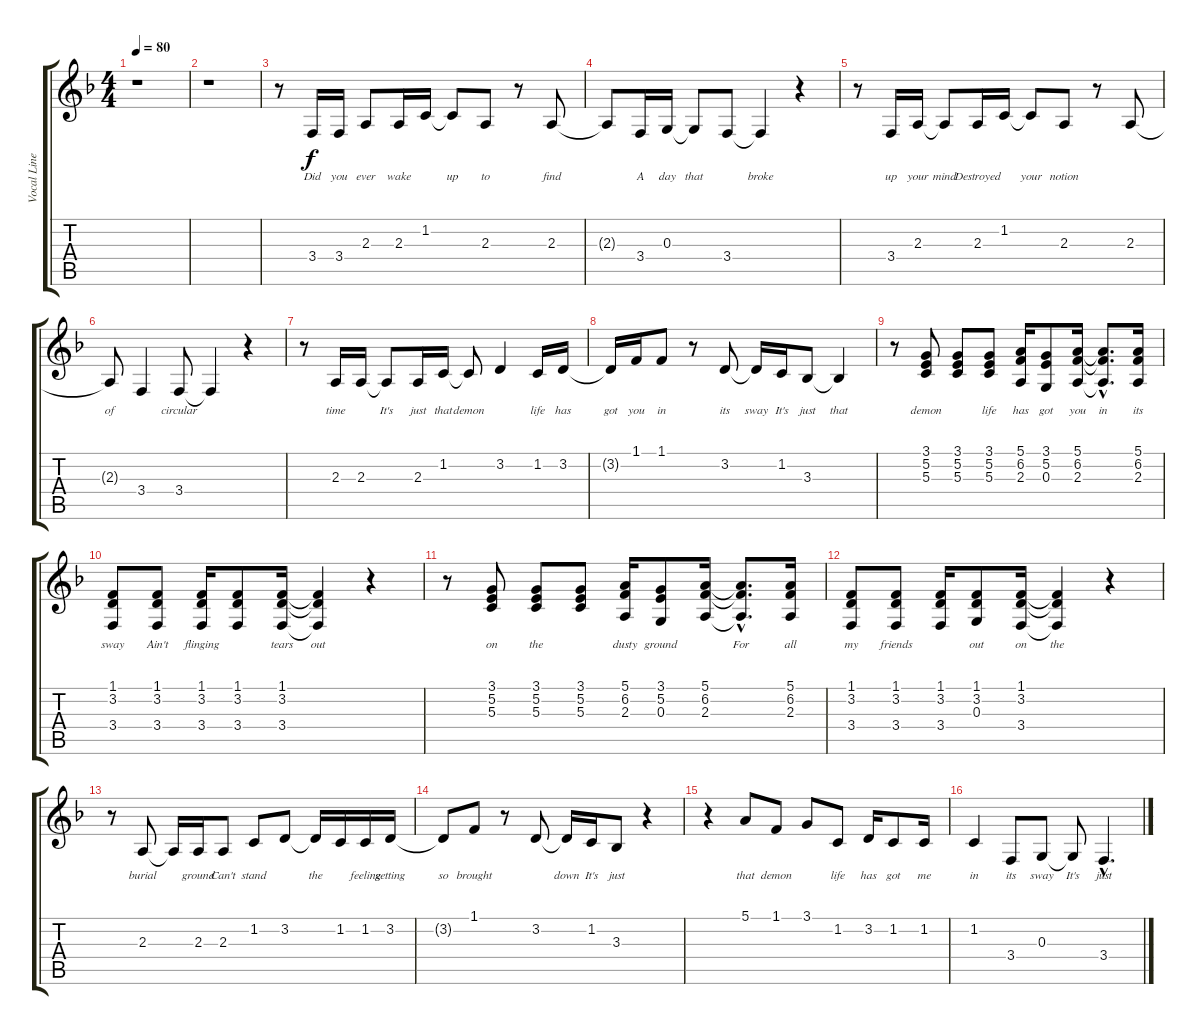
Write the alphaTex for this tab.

\track ("Vocal Line Jagger " "Vocal Line") {instrument accordion}
\staff {score tabs}
\tuning (E4 B3 G3 D3 A2 E2) {hide}
\ts (4 4)
\tempo 80
\clef g2
\ks f
r.1{dy f instrument accordion} |
r.1 |
r.8 3.4.16{lyrics (0 "Did") lyrics (1 "") lyrics (2 "") lyrics (3 "") lyrics (4 "")} 3.4.16{lyrics (0 "you") lyrics (1 "") lyrics (2 "") lyrics (3 "") lyrics (4 "")} 2.3.8{lyrics (0 "ever") lyrics (1 "") lyrics (2 "") lyrics (3 "") lyrics (4 "")} 2.3.16{lyrics (0 "wake") lyrics (1 "") lyrics (2 "") lyrics (3 "") lyrics (4 "")} 1.2.16{lyrics (0 "") lyrics (1 "") lyrics (2 "") lyrics (3 "") lyrics (4 "")} 1.2{t}.8{lyrics (0 "up") lyrics (1 "") lyrics (2 "") lyrics (3 "") lyrics (4 "")} 2.3.8{lyrics (0 "to") lyrics (1 "") lyrics (2 "") lyrics (3 "") lyrics (4 "")} r.8 2.3.8{lyrics (0 "find") lyrics (1 "") lyrics (2 "") lyrics (3 "") lyrics (4 "")} |
2.3{t}.8{lyrics (0 "") lyrics (1 "") lyrics (2 "") lyrics (3 "") lyrics (4 "")} 3.4.16{lyrics (0 "A") lyrics (1 "") lyrics (2 "") lyrics (3 "") lyrics (4 "")} 0.3.16{lyrics (0 "day") lyrics (1 "") lyrics (2 "") lyrics (3 "") lyrics (4 "")} 0.3{t}.8{lyrics (0 "that") lyrics (1 "") lyrics (2 "") lyrics (3 "") lyrics (4 "")} 3.4.8{lyrics (0 "") lyrics (1 "") lyrics (2 "") lyrics (3 "") lyrics (4 "")} 3.4{t}.4{lyrics (0 "broke") lyrics (1 "") lyrics (2 "") lyrics (3 "") lyrics (4 "")} r.4 |
r.8 3.4.16{lyrics (0 "up") lyrics (1 "") lyrics (2 "") lyrics (3 "") lyrics (4 "")} 2.3.16{lyrics (0 "your") lyrics (1 "") lyrics (2 "") lyrics (3 "") lyrics (4 "")} 2.3{t}.8{lyrics (0 "mind") lyrics (1 "") lyrics (2 "") lyrics (3 "") lyrics (4 "")} 2.3.16{lyrics (0 "Destroyed") lyrics (1 "") lyrics (2 "") lyrics (3 "") lyrics (4 "")} 1.2.16{lyrics (0 "") lyrics (1 "") lyrics (2 "") lyrics (3 "") lyrics (4 "")} 1.2{t}.8{lyrics (0 "your") lyrics (1 "") lyrics (2 "") lyrics (3 "") lyrics (4 "")} 2.3.8{lyrics (0 "notion") lyrics (1 "") lyrics (2 "") lyrics (3 "") lyrics (4 "")} r.8 2.3.8{lyrics (0 "") lyrics (1 "") lyrics (2 "") lyrics (3 "") lyrics (4 "")} |
2.3{t}.8{lyrics (0 "of") lyrics (1 "") lyrics (2 "") lyrics (3 "") lyrics (4 "")} 3.4.4{lyrics (0 "") lyrics (1 "") lyrics (2 "") lyrics (3 "") lyrics (4 "")} 3.4.8{lyrics (0 "circular") lyrics (1 "") lyrics (2 "") lyrics (3 "") lyrics (4 "")} 3.4{t}.4{lyrics (0 "") lyrics (1 "") lyrics (2 "") lyrics (3 "") lyrics (4 "")} r.4 |
r.8 2.3.16{lyrics (0 "time") lyrics (1 "") lyrics (2 "") lyrics (3 "") lyrics (4 "")} 2.3.16{lyrics (0 "") lyrics (1 "") lyrics (2 "") lyrics (3 "") lyrics (4 "")} 2.3{t}.8{lyrics (0 "It's") lyrics (1 "") lyrics (2 "") lyrics (3 "") lyrics (4 "")} 2.3.16{lyrics (0 "just") lyrics (1 "") lyrics (2 "") lyrics (3 "") lyrics (4 "")} 1.2.16{lyrics (0 "that") lyrics (1 "") lyrics (2 "") lyrics (3 "") lyrics (4 "")} 1.2{t}.8{lyrics (0 "demon") lyrics (1 "") lyrics (2 "") lyrics (3 "") lyrics (4 "")} 3.2.4{lyrics (0 "") lyrics (1 "") lyrics (2 "") lyrics (3 "") lyrics (4 "")} 1.2.16{lyrics (0 "life") lyrics (1 "") lyrics (2 "") lyrics (3 "") lyrics (4 "")} 3.2.16{lyrics (0 "has") lyrics (1 "") lyrics (2 "") lyrics (3 "") lyrics (4 "")} |
3.2{t}.16{lyrics (0 "got") lyrics (1 "") lyrics (2 "") lyrics (3 "") lyrics (4 "")} 1.1.16{lyrics (0 "you") lyrics (1 "") lyrics (2 "") lyrics (3 "") lyrics (4 "")} 1.1.8{lyrics (0 "in") lyrics (1 "") lyrics (2 "") lyrics (3 "") lyrics (4 "")} r.8 3.2.8{lyrics (0 "its") lyrics (1 "") lyrics (2 "") lyrics (3 "") lyrics (4 "")} 3.2{t}.16{lyrics (0 "sway") lyrics (1 "") lyrics (2 "") lyrics (3 "") lyrics (4 "")} 1.2.16{lyrics (0 "It's") lyrics (1 "") lyrics (2 "") lyrics (3 "") lyrics (4 "")} 3.3.8{lyrics (0 "just") lyrics (1 "") lyrics (2 "") lyrics (3 "") lyrics (4 "")} 3.3{t}.4{lyrics (0 "that") lyrics (1 "") lyrics (2 "") lyrics (3 "") lyrics (4 "")} |
r.8 (3.1 5.2 5.3).8{lyrics (0 "demon") lyrics (1 "") lyrics (2 "") lyrics (3 "") lyrics (4 "")} (3.1 5.2 5.3).8{lyrics (0 "") lyrics (1 "") lyrics (2 "") lyrics (3 "") lyrics (4 "")} (3.1 5.2 5.3).8{lyrics (0 "life") lyrics (1 "") lyrics (2 "") lyrics (3 "") lyrics (4 "")} (5.1 6.2 2.3).16{lyrics (0 "has") lyrics (1 "") lyrics (2 "") lyrics (3 "") lyrics (4 "")} (3.1 5.2 0.3).8{lyrics (0 "got") lyrics (1 "") lyrics (2 "") lyrics (3 "") lyrics (4 "")} (5.1 6.2 2.3).16{lyrics (0 "you") lyrics (1 "") lyrics (2 "") lyrics (3 "") lyrics (4 "")} (5.1{hac t} 6.2{hac t} 2.3{hac t}).8{d lyrics (0 "in") lyrics (1 "") lyrics (2 "") lyrics (3 "") lyrics (4 "")} (5.1 6.2 2.3).16{lyrics (0 "its") lyrics (1 "") lyrics (2 "") lyrics (3 "") lyrics (4 "")} |
(1.1 3.2 3.4).8{lyrics (0 "sway") lyrics (1 "") lyrics (2 "") lyrics (3 "") lyrics (4 "")} (1.1 3.2 3.4).8{lyrics (0 "Ain't") lyrics (1 "") lyrics (2 "") lyrics (3 "") lyrics (4 "")} (1.1 3.2 3.4).16{lyrics (0 "flinging") lyrics (1 "") lyrics (2 "") lyrics (3 "") lyrics (4 "")} (1.1 3.2 3.4).8{lyrics (0 "") lyrics (1 "") lyrics (2 "") lyrics (3 "") lyrics (4 "")} (1.1 3.2 3.4).16{lyrics (0 "tears") lyrics (1 "") lyrics (2 "") lyrics (3 "") lyrics (4 "")} (1.1{t} 3.2{t} 3.4{t}).4{lyrics (0 "out") lyrics (1 "") lyrics (2 "") lyrics (3 "") lyrics (4 "")} r.4 |
r.8 (3.1 5.2 5.3).8{lyrics (0 "on") lyrics (1 "") lyrics (2 "") lyrics (3 "") lyrics (4 "")} (3.1 5.2 5.3).8{lyrics (0 "the") lyrics (1 "") lyrics (2 "") lyrics (3 "") lyrics (4 "")} (3.1 5.2 5.3).8{lyrics (0 "") lyrics (1 "") lyrics (2 "") lyrics (3 "") lyrics (4 "")} (5.1 6.2 2.3).16{lyrics (0 "dusty") lyrics (1 "") lyrics (2 "") lyrics (3 "") lyrics (4 "")} (3.1 5.2 0.3).8{lyrics (0 "ground") lyrics (1 "") lyrics (2 "") lyrics (3 "") lyrics (4 "")} (5.1 6.2 2.3).16{lyrics (0 "") lyrics (1 "") lyrics (2 "") lyrics (3 "") lyrics (4 "")} (5.1{hac t} 6.2{hac t} 2.3{hac t}).8{d lyrics (0 "For") lyrics (1 "") lyrics (2 "") lyrics (3 "") lyrics (4 "")} (5.1 6.2 2.3).16{lyrics (0 "all") lyrics (1 "") lyrics (2 "") lyrics (3 "") lyrics (4 "")} |
(1.1 3.2 3.4).8{lyrics (0 "my") lyrics (1 "") lyrics (2 "") lyrics (3 "") lyrics (4 "")} (1.1 3.2 3.4).8{lyrics (0 "friends") lyrics (1 "") lyrics (2 "") lyrics (3 "") lyrics (4 "")} (1.1 3.2 3.4).16{lyrics (0 "") lyrics (1 "") lyrics (2 "") lyrics (3 "") lyrics (4 "")} (1.1 3.2 0.3).8{lyrics (0 "out") lyrics (1 "") lyrics (2 "") lyrics (3 "") lyrics (4 "")} (1.1 3.2 3.4).16{lyrics (0 "on") lyrics (1 "") lyrics (2 "") lyrics (3 "") lyrics (4 "")} (1.1{t} 3.2{t} 3.4{t}).4{lyrics (0 "the") lyrics (1 "") lyrics (2 "") lyrics (3 "") lyrics (4 "")} r.4 |
r.8 2.3.8{lyrics (0 "burial") lyrics (1 "") lyrics (2 "") lyrics (3 "") lyrics (4 "")} 2.3{t}.16{lyrics (0 "") lyrics (1 "") lyrics (2 "") lyrics (3 "") lyrics (4 "")} 2.3.16{lyrics (0 "ground") lyrics (1 "") lyrics (2 "") lyrics (3 "") lyrics (4 "")} 2.3.8{lyrics (0 "Can't") lyrics (1 "") lyrics (2 "") lyrics (3 "") lyrics (4 "")} 1.2.8{lyrics (0 "stand") lyrics (1 "") lyrics (2 "") lyrics (3 "") lyrics (4 "")} 3.2.8{lyrics (0 "") lyrics (1 "") lyrics (2 "") lyrics (3 "") lyrics (4 "")} 3.2{t}.16{lyrics (0 "the") lyrics (1 "") lyrics (2 "") lyrics (3 "") lyrics (4 "")} 1.2.16{lyrics (0 "") lyrics (1 "") lyrics (2 "") lyrics (3 "") lyrics (4 "")} 1.2.16{lyrics (0 "feeling") lyrics (1 "") lyrics (2 "") lyrics (3 "") lyrics (4 "")} 3.2.16{lyrics (0 "getting") lyrics (1 "") lyrics (2 "") lyrics (3 "") lyrics (4 "")} |
3.2{t}.8{lyrics (0 "so") lyrics (1 "") lyrics (2 "") lyrics (3 "") lyrics (4 "")} 1.1.8{lyrics (0 "brought") lyrics (1 "") lyrics (2 "") lyrics (3 "") lyrics (4 "")} r.8 3.2.8{lyrics (0 "") lyrics (1 "") lyrics (2 "") lyrics (3 "") lyrics (4 "")} 3.2{t}.16{lyrics (0 "down") lyrics (1 "") lyrics (2 "") lyrics (3 "") lyrics (4 "")} 1.2.16{lyrics (0 "It's") lyrics (1 "") lyrics (2 "") lyrics (3 "") lyrics (4 "")} 3.3.8{lyrics (0 "just") lyrics (1 "") lyrics (2 "") lyrics (3 "") lyrics (4 "")} r.4 |
r.4 5.1.8{lyrics (0 "that") lyrics (1 "") lyrics (2 "") lyrics (3 "") lyrics (4 "")} 1.1.8{lyrics (0 "demon") lyrics (1 "") lyrics (2 "") lyrics (3 "") lyrics (4 "")} 3.1.8{lyrics (0 "") lyrics (1 "") lyrics (2 "") lyrics (3 "") lyrics (4 "")} 1.2.8{lyrics (0 "life") lyrics (1 "") lyrics (2 "") lyrics (3 "") lyrics (4 "")} 3.2.16{lyrics (0 "has") lyrics (1 "") lyrics (2 "") lyrics (3 "") lyrics (4 "")} 1.2.8{lyrics (0 "got") lyrics (1 "") lyrics (2 "") lyrics (3 "") lyrics (4 "")} 1.2.16{lyrics (0 "me") lyrics (1 "") lyrics (2 "") lyrics (3 "") lyrics (4 "")} |
1.2.4{lyrics (0 "in") lyrics (1 "") lyrics (2 "") lyrics (3 "") lyrics (4 "")} 3.4.8{lyrics (0 "its") lyrics (1 "") lyrics (2 "") lyrics (3 "") lyrics (4 "")} 0.3.8{lyrics (0 "sway") lyrics (1 "") lyrics (2 "") lyrics (3 "") lyrics (4 "")} 0.3{t}.8{lyrics (0 "It's") lyrics (1 "") lyrics (2 "") lyrics (3 "") lyrics (4 "")} 3.4{hac}.4{d lyrics (0 "just") lyrics (1 "") lyrics (2 "") lyrics (3 "") lyrics (4 "")}
